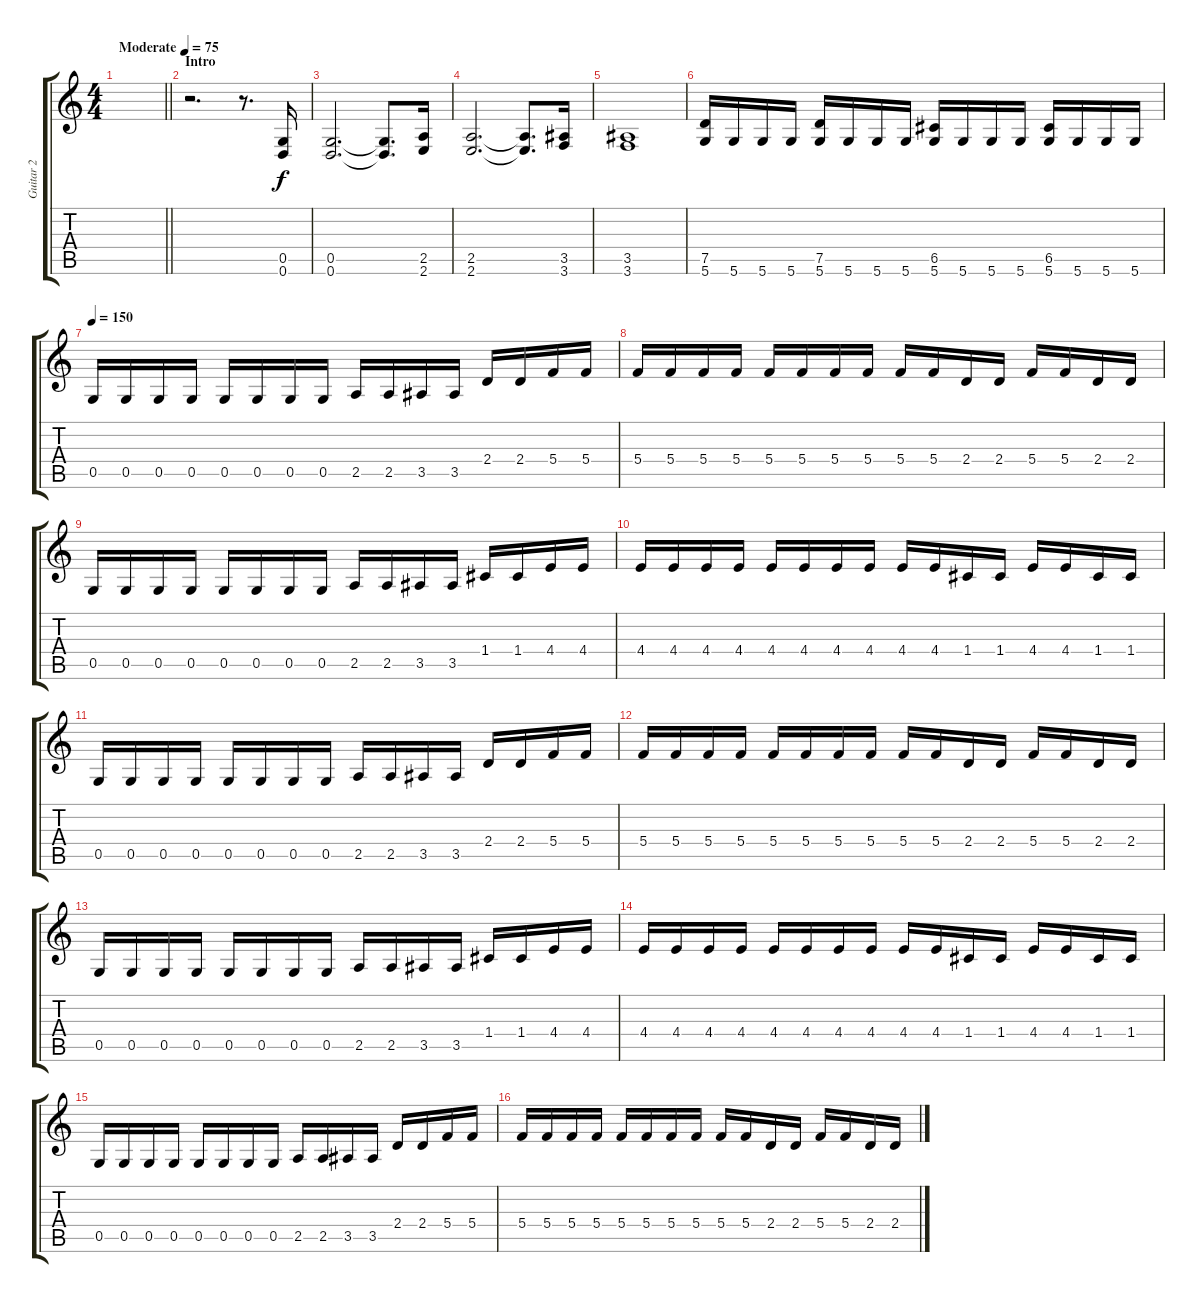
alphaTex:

\track ("Guitar 2" "Guitar 2") {instrument overdrivenguitar}
\staff {score tabs}
\tuning (D4 A3 F3 C3 G2 D2) {hide}
\ts (4 4)
\tempo (75 "Moderate")
\clef g2
\barLineRight lightlight
\ks c
|
\section ("" "Intro")
r.2{d} r.8{d} (0.5 0.6).16 |
(0.5 0.6).2{d} (0.5{t} 0.6{t}).8{d} (2.5 2.6).16 |
(2.5 2.6).2{d} (2.5{t} 2.6{t}).8{d} (3.5 3.6).16 |
(3.5 3.6).1 |
(7.5 5.6).16 5.6.16 5.6.16 5.6.16 (7.5 5.6).16 5.6.16 5.6.16 5.6.16 (6.5 5.6).16 5.6.16 5.6.16 5.6.16 (6.5 5.6).16 5.6.16 5.6.16 5.6.16 |
\tempo 150
0.5.16 0.5.16 0.5.16 0.5.16 0.5.16 0.5.16 0.5.16 0.5.16 2.5.16 2.5.16 3.5.16 3.5.16 2.4.16 2.4.16 5.4.16 5.4.16 |
5.4.16 5.4.16 5.4.16 5.4.16 5.4.16 5.4.16 5.4.16 5.4.16 5.4.16 5.4.16 2.4.16 2.4.16 5.4.16 5.4.16 2.4.16 2.4.16 |
0.5.16 0.5.16 0.5.16 0.5.16 0.5.16 0.5.16 0.5.16 0.5.16 2.5.16 2.5.16 3.5.16 3.5.16 1.4.16 1.4.16 4.4.16 4.4.16 |
4.4.16 4.4.16 4.4.16 4.4.16 4.4.16 4.4.16 4.4.16 4.4.16 4.4.16 4.4.16 1.4.16 1.4.16 4.4.16 4.4.16 1.4.16 1.4.16 |
0.5.16 0.5.16 0.5.16 0.5.16 0.5.16 0.5.16 0.5.16 0.5.16 2.5.16 2.5.16 3.5.16 3.5.16 2.4.16 2.4.16 5.4.16 5.4.16 |
5.4.16 5.4.16 5.4.16 5.4.16 5.4.16 5.4.16 5.4.16 5.4.16 5.4.16 5.4.16 2.4.16 2.4.16 5.4.16 5.4.16 2.4.16 2.4.16 |
0.5.16 0.5.16 0.5.16 0.5.16 0.5.16 0.5.16 0.5.16 0.5.16 2.5.16 2.5.16 3.5.16 3.5.16 1.4.16 1.4.16 4.4.16 4.4.16 |
4.4.16 4.4.16 4.4.16 4.4.16 4.4.16 4.4.16 4.4.16 4.4.16 4.4.16 4.4.16 1.4.16 1.4.16 4.4.16 4.4.16 1.4.16 1.4.16 |
0.5.16 0.5.16 0.5.16 0.5.16 0.5.16 0.5.16 0.5.16 0.5.16 2.5.16 2.5.16 3.5.16 3.5.16 2.4.16 2.4.16 5.4.16 5.4.16 |
5.4.16 5.4.16 5.4.16 5.4.16 5.4.16 5.4.16 5.4.16 5.4.16 5.4.16 5.4.16 2.4.16 2.4.16 5.4.16 5.4.16 2.4.16 2.4.16
